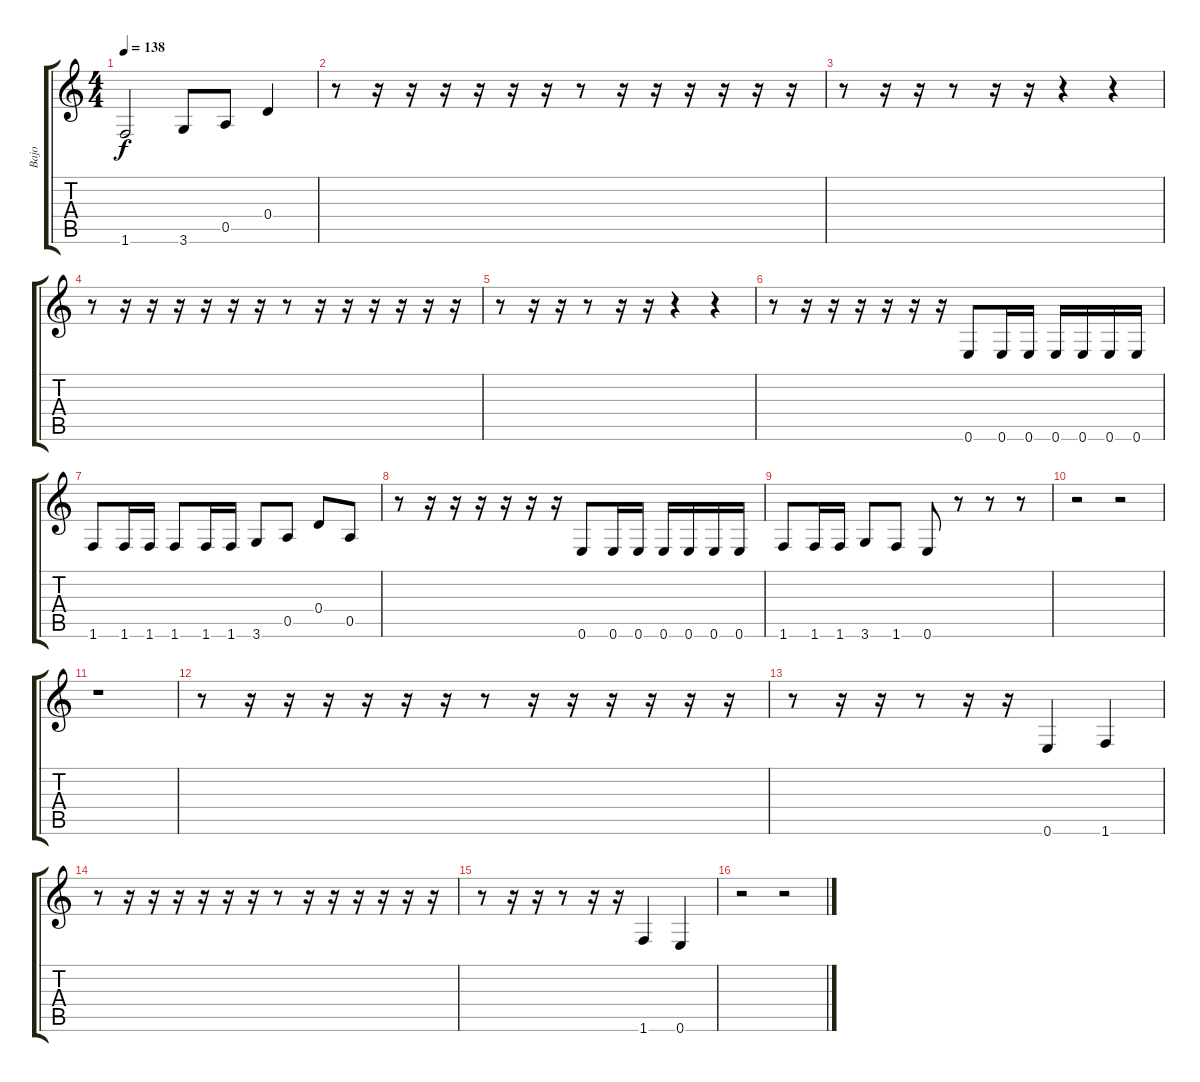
\track ("Bajo" "Bajo") {instrument electricbasspick}
\staff {score tabs}
\tuning (E4 B3 G3 D3 A2 E2) {hide}
\ts (4 4)
\tempo 138
\clef g2
\ks c
1.6.2{dy f} 3.6.8 0.5.8 0.4.4 |
r.8 r.16 r.16 r.16 r.16 r.16 r.16 r.8 r.16 r.16 r.16 r.16 r.16 r.16 |
r.8 r.16 r.16 r.8 r.16 r.16 r.4 r.4 |
r.8 r.16 r.16 r.16 r.16 r.16 r.16 r.8 r.16 r.16 r.16 r.16 r.16 r.16 |
r.8 r.16 r.16 r.8 r.16 r.16 r.4 r.4 |
r.8 r.16 r.16 r.16 r.16 r.16 r.16 0.6.8 0.6.16 0.6.16 0.6.16 0.6.16 0.6.16 0.6.16 |
1.6.8 1.6.16 1.6.16 1.6.8 1.6.16 1.6.16 3.6.8 0.5.8 0.4.8 0.5.8 |
r.8 r.16 r.16 r.16 r.16 r.16 r.16 0.6.8 0.6.16 0.6.16 0.6.16 0.6.16 0.6.16 0.6.16 |
1.6.8 1.6.16 1.6.16 3.6.8 1.6.8 0.6.8 r.8 r.8 r.8 |
r.2 r.2 |
r.1 |
r.8 r.16 r.16 r.16 r.16 r.16 r.16 r.8 r.16 r.16 r.16 r.16 r.16 r.16 |
r.8 r.16 r.16 r.8 r.16 r.16 0.6.4 1.6.4 |
r.8 r.16 r.16 r.16 r.16 r.16 r.16 r.8 r.16 r.16 r.16 r.16 r.16 r.16 |
r.8 r.16 r.16 r.8 r.16 r.16 1.6.4 0.6.4 |
r.2 r.2
